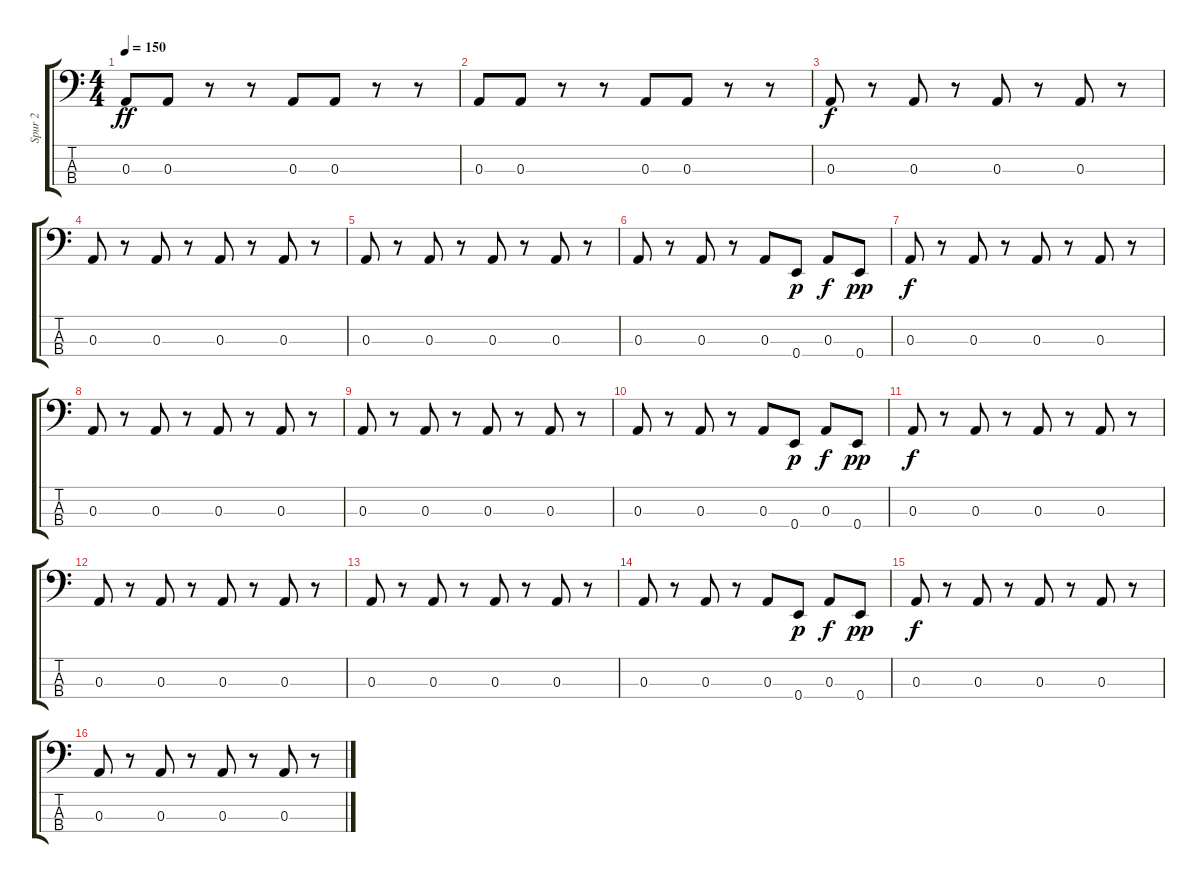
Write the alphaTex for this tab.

\track ("Spur 2" "Spur 2") {instrument slapbass2}
\staff {score tabs}
\tuning (G2 D2 A1 E1) {hide}
\ts (4 4)
\tempo 150
\clef f4
\ks c
0.3.8{dy ff instrument slapbass2} 0.3.8 r.8 r.8 0.3.8 0.3.8 r.8 r.8 |
0.3.8 0.3.8 r.8 r.8 0.3.8 0.3.8 r.8 r.8 |
0.3.8{dy f} r.8 0.3.8 r.8 0.3.8 r.8 0.3.8 r.8 |
0.3.8 r.8 0.3.8 r.8 0.3.8 r.8 0.3.8 r.8 |
0.3.8 r.8 0.3.8 r.8 0.3.8 r.8 0.3.8 r.8 |
0.3.8 r.8 0.3.8 r.8 0.3.8 0.4.8{dy p} 0.3.8{dy f} 0.4.8{dy pp} |
0.3.8{dy f} r.8 0.3.8 r.8 0.3.8 r.8 0.3.8 r.8 |
0.3.8 r.8 0.3.8 r.8 0.3.8 r.8 0.3.8 r.8 |
0.3.8 r.8 0.3.8 r.8 0.3.8 r.8 0.3.8 r.8 |
0.3.8 r.8 0.3.8 r.8 0.3.8 0.4.8{dy p} 0.3.8{dy f} 0.4.8{dy pp} |
0.3.8{dy f} r.8 0.3.8 r.8 0.3.8 r.8 0.3.8 r.8 |
0.3.8 r.8 0.3.8 r.8 0.3.8 r.8 0.3.8 r.8 |
0.3.8 r.8 0.3.8 r.8 0.3.8 r.8 0.3.8 r.8 |
0.3.8 r.8 0.3.8 r.8 0.3.8 0.4.8{dy p} 0.3.8{dy f} 0.4.8{dy pp} |
0.3.8{dy f} r.8 0.3.8 r.8 0.3.8 r.8 0.3.8 r.8 |
0.3.8 r.8 0.3.8 r.8 0.3.8 r.8 0.3.8 r.8
